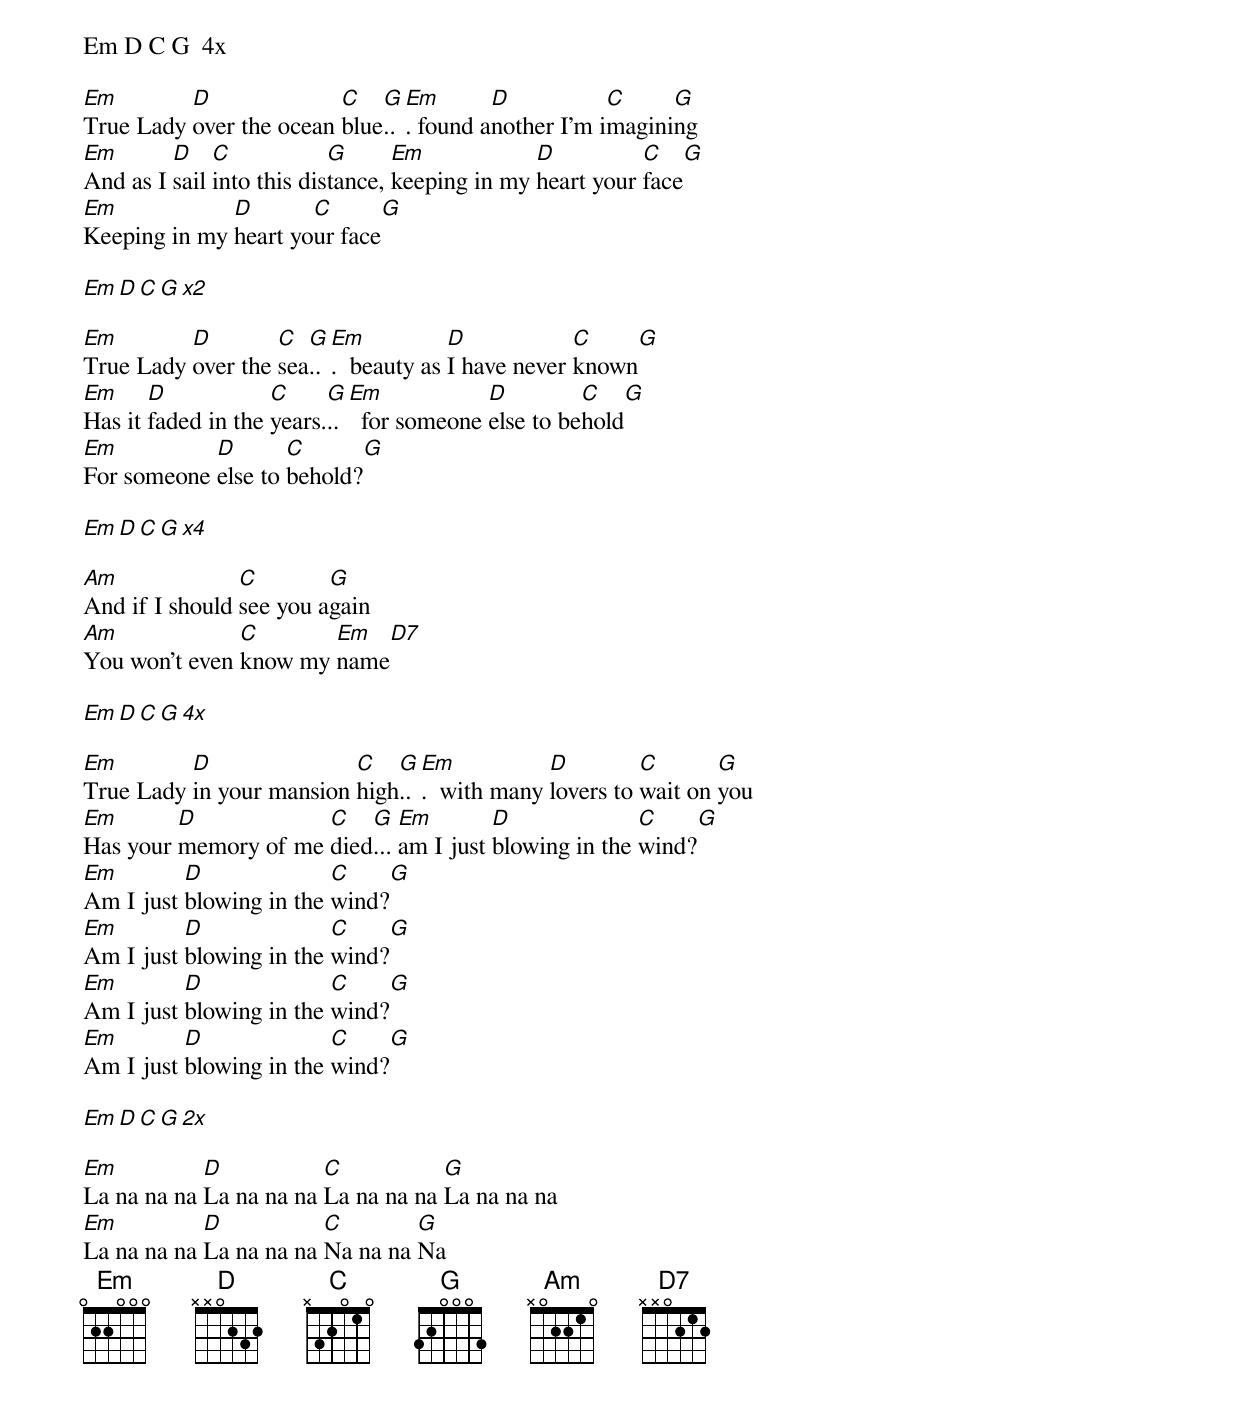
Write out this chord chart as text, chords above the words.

Em D C G  4x

Em        D              C   G Em       D           C     G
True Lady over the ocean blue... found another I'm imagining
Em       D    C            G      Em            D          C    G
And as I sail into this distance, keeping in my heart your face
Em            D       C      G
Keeping in my heart your face

Em D C G x2

Em        D        C  G Em           D            C     G
True Lady over the sea...  beauty as I have never known
Em     D            C     G Em            D         C    G
Has it faded in the years...  for someone else to behold
Em          D       C       G
For someone else to behold?

Em D C G x4

Am              C        G
And if I should see you again
Am             C       Em   D7
You won't even know my name

Em D C G  4x

Em        D               C   G Em           D         C       G
True Lady in your mansion high...  with many lovers to wait on you
Em       D            C   G   Em        D              C    G
Has your memory of me died... am I just blowing in the wind?
Em        D              C     G
Am I just blowing in the wind?
Em        D              C     G
Am I just blowing in the wind?
Em        D              C     G
Am I just blowing in the wind?
Em        D              C     G
Am I just blowing in the wind?

Em D C G  2x

Em          D           C           G
La na na na La na na na La na na na La na na na
Em          D           C        G
La na na na La na na na Na na na Na
